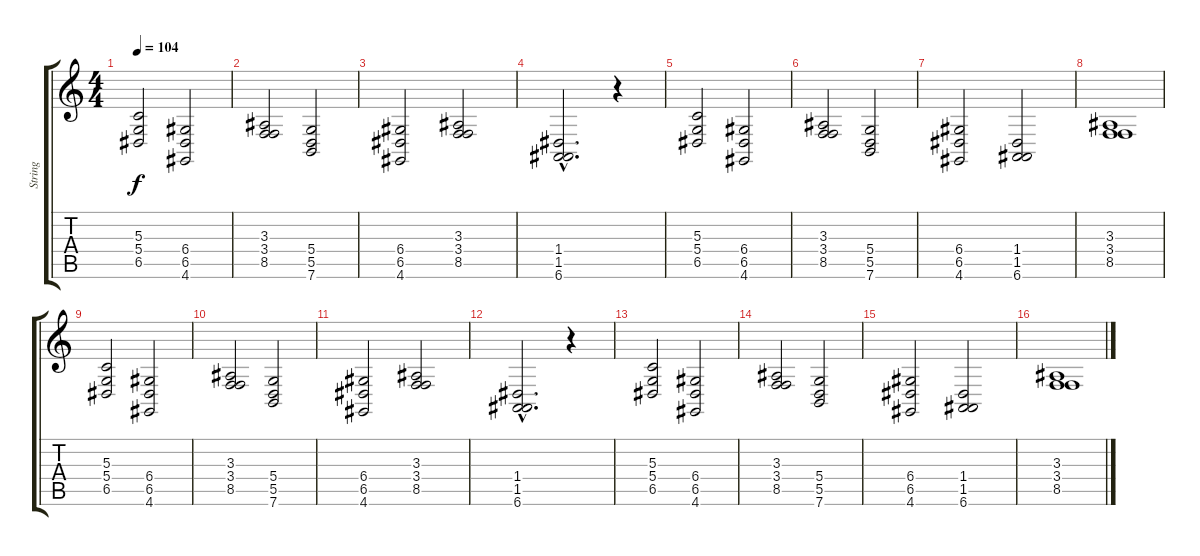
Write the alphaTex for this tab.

\track ("String" "String") {instrument stringensemble1}
\staff {score tabs}
\tuning (E4 B3 G3 D3 A2 E2) {hide}
\ts (4 4)
\tempo 104
\clef g2
\ks c
(5.3 5.4 6.5).2{dy f} (6.4 6.5 4.6).2 |
(3.3 3.4 8.5).2 (5.4 5.5 7.6).2 |
(6.4 6.5 4.6).2 (3.3 3.4 8.5).2 |
(1.4{hac} 1.5{hac} 6.6{hac}).2{d} r.4 |
(5.3 5.4 6.5).2 (6.4 6.5 4.6).2 |
(3.3 3.4 8.5).2 (5.4 5.5 7.6).2 |
(6.4 6.5 4.6).2 (1.4 1.5 6.6).2 |
(3.3 3.4 8.5).1 |
(5.3 5.4 6.5).2 (6.4 6.5 4.6).2 |
(3.3 3.4 8.5).2 (5.4 5.5 7.6).2 |
(6.4 6.5 4.6).2 (3.3 3.4 8.5).2 |
(1.4{hac} 1.5{hac} 6.6{hac}).2{d} r.4 |
(5.3 5.4 6.5).2 (6.4 6.5 4.6).2 |
(3.3 3.4 8.5).2 (5.4 5.5 7.6).2 |
(6.4 6.5 4.6).2 (1.4 1.5 6.6).2 |
(3.3 3.4 8.5).1
